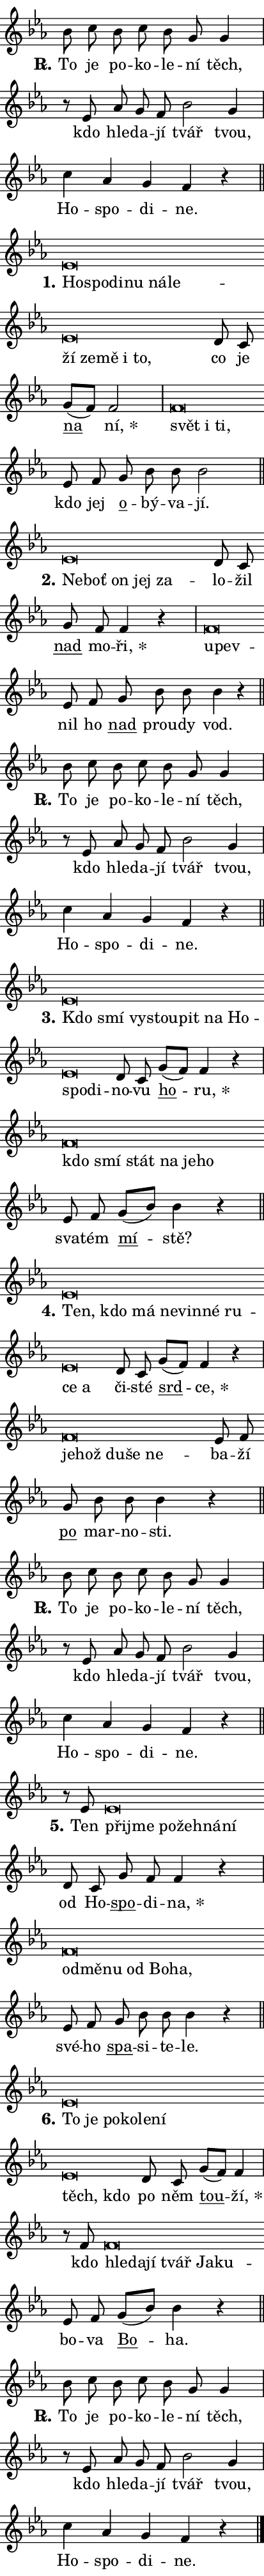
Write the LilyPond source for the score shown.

\version "2.22.1"
\header { tagline = "" }
\paper {
  indent = 0\cm
  top-margin = 0\cm
  right-margin = 0\cm
  bottom-margin = 0\cm
  left-margin = 0\cm
  paper-width = 7\cm
  page-breaking = #ly:one-page-breaking
  system-system-spacing.basic-distance = #11
  score-system-spacing.basic-distance = #11.3
  ragged-last = ##f
}


%% Author: Thomas Morley
%% https://lists.gnu.org/archive/html/lilypond-user/2020-05/msg00002.html
#(define (line-position grob)
"Returns position of @var[grob} in current system:
   @code{'start}, if at first time-step
   @code{'end}, if at last time-step
   @code{'middle} otherwise
"
  (let* ((col (ly:item-get-column grob))
         (ln (ly:grob-object col 'left-neighbor))
         (rn (ly:grob-object col 'right-neighbor))
         (col-to-check-left (if (ly:grob? ln) ln col))
         (col-to-check-right (if (ly:grob? rn) rn col))
         (break-dir-left
           (and
             (ly:grob-property col-to-check-left 'non-musical #f)
             (ly:item-break-dir col-to-check-left)))
         (break-dir-right
           (and
             (ly:grob-property col-to-check-right 'non-musical #f)
             (ly:item-break-dir col-to-check-right))))
        (cond ((eqv? 1 break-dir-left) 'start)
              ((eqv? -1 break-dir-right) 'end)
              (else 'middle))))

#(define (tranparent-at-line-position vctor)
  (lambda (grob)
  "Relying on @code{line-position} select the relevant enry from @var{vctor}.
Used to determine transparency,"
    (case (line-position grob)
      ((end) (not (vector-ref vctor 0)))
      ((middle) (not (vector-ref vctor 1)))
      ((start) (not (vector-ref vctor 2))))))

noteHeadBreakVisibility =
#(define-music-function (break-visibility)(vector?)
"Makes @code{NoteHead}s transparent relying on @var{break-visibility}"
#{
  \override NoteHead.transparent =
    #(tranparent-at-line-position break-visibility)
#})

#(define delete-ledgers-for-transparent-note-heads
  (lambda (grob)
    "Reads whether a @code{NoteHead} is transparent.
If so this @code{NoteHead} is removed from @code{'note-heads} from
@var{grob}, which is supposed to be @code{LedgerLineSpanner}.
As a result ledgers are not printed for this @code{NoteHead}"
    (let* ((nhds-array (ly:grob-object grob 'note-heads))
           (nhds-list
             (if (ly:grob-array? nhds-array)
                 (ly:grob-array->list nhds-array)
                 '()))
           ;; Relies on the transparent-property being done before
           ;; Staff.LedgerLineSpanner.after-line-breaking is executed.
           ;; This is fragile ...
           (to-keep
             (remove
               (lambda (nhd)
                 (ly:grob-property nhd 'transparent #f))
               nhds-list)))
      ;; TODO find a better method to iterate over grob-arrays, similiar
      ;; to filter/remove etc for lists
      ;; For now rebuilt from scratch
      (set! (ly:grob-object grob 'note-heads)  '())
      (for-each
        (lambda (nhd)
          (ly:pointer-group-interface::add-grob grob 'note-heads nhd))
        to-keep))))

hideNotes = {
  \noteHeadBreakVisibility #begin-of-line-visible
}
unHideNotes = {
  \noteHeadBreakVisibility #all-visible
}

% work-around for resetting accidentals
% https://lilypond.org/doc/v2.23/Documentation/notation/displaying-rhythms#unmetered-music
cadenzaMeasure = {
  \cadenzaOff
  \partial 1024 s1024
  \cadenzaOn
}

#(define-markup-command (accent layout props text) (markup?)
  "Underline accented syllable"
  (interpret-markup layout props
    #{\markup \override #'(offset . 4.3) \underline { #text }#}))

responsum = \markup \concat {
  "R" \hspace #-1.05 \path #0.1 #'((moveto 0 0.07) (lineto 0.9 0.8)) \hspace #0.05 "."
}

\layout {
    \context {
        \Staff
        \remove "Time_signature_engraver"
        \override LedgerLineSpanner.after-line-breaking = #delete-ledgers-for-transparent-note-heads
    }
    \context {
        \Voice {
            \override NoteHead.output-attributes = #'((class . "notehead"))
            \override Hairpin.height = #0.55
        }
    }
    \context {
        \Lyrics {
            \override StanzaNumber.output-attributes = #'((class . "stanzanumber"))
            \override LyricSpace.minimum-distance = #0.9
            \override LyricText.font-name = #"TeX Gyre Schola"
            \override LyricText.font-size = 1
            \override StanzaNumber.font-name = #"TeX Gyre Schola Bold"
            \override StanzaNumber.font-size = 1
        }
    }
}

% magnetic-lyrics.ily
%
%   written by
%     Jean Abou Samra <jean@abou-samra.fr>
%     Werner Lemberg <wl@gnu.org>
%
%   adapted by
%     Jiri Hon <jiri.hon@gmail.com>
%
% Version 2022-Apr-15

% https://www.mail-archive.com/lilypond-user@gnu.org/msg149350.html

#(define (Left_hyphen_pointer_engraver context)
   "Collect syllable-hyphen-syllable occurrences in lyrics and store
them in properties.  This engraver only looks to the left.  For
example, if the lyrics input is @code{foo -- bar}, it does the
following.

@itemize @bullet
@item
Set the @code{text} property of the @code{LyricHyphen} grob between
@q{foo} and @q{bar} to @code{foo}.

@item
Set the @code{left-hyphen} property of the @code{LyricText} grob with
text @q{foo} to the @code{LyricHyphen} grob between @q{foo} and
@q{bar}.
@end itemize

Use this auxiliary engraver in combination with the
@code{lyric-@/text::@/apply-@/magnetic-@/offset!} hook."
   (let ((hyphen #f)
         (text #f))
     (make-engraver
      (acknowledgers
       ((lyric-syllable-interface engraver grob source-engraver)
        (set! text grob)))
      (end-acknowledgers
       ((lyric-hyphen-interface engraver grob source-engraver)
        ;(when (not (grob::has-interface grob 'lyric-space-interface))
          (set! hyphen grob)));)
      ((stop-translation-timestep engraver)
       (when (and text hyphen)
         (ly:grob-set-object! text 'left-hyphen hyphen))
       (set! text #f)
       (set! hyphen #f)))))

#(define (lyric-text::apply-magnetic-offset! grob)
   "If the space between two syllables is less than the value in
property @code{LyricText@/.details@/.squash-threshold}, move the right
syllable to the left so that it gets concatenated with the left
syllable.

Use this function as a hook for
@code{LyricText@/.after-@/line-@/breaking} if the
@code{Left_@/hyphen_@/pointer_@/engraver} is active."
   (let ((hyphen (ly:grob-object grob 'left-hyphen #f)))
     (when hyphen
       (let ((left-text (ly:spanner-bound hyphen LEFT)))
         (when (grob::has-interface left-text 'lyric-syllable-interface)
           (let* ((common (ly:grob-common-refpoint grob left-text X))
                  (this-x-ext (ly:grob-extent grob common X))
                  (left-x-ext
                   (begin
                     ;; Trigger magnetism for left-text.
                     (ly:grob-property left-text 'after-line-breaking)
                     (ly:grob-extent left-text common X)))
                  ;; `delta` is the gap width between two syllables.
                  (delta (- (interval-start this-x-ext)
                            (interval-end left-x-ext)))
                  (details (ly:grob-property grob 'details))
                  (threshold (assoc-get 'squash-threshold details 0.2)))
             (when (< delta threshold)
               (let* (;; We have to manipulate the input text so that
                      ;; ligatures crossing syllable boundaries are not
                      ;; disabled.  For languages based on the Latin
                      ;; script this is essentially a beautification.
                      ;; However, for non-Western scripts it can be a
                      ;; necessity.
                      (lt (ly:grob-property left-text 'text))
                      (rt (ly:grob-property grob 'text))
                      (is-space (grob::has-interface hyphen 'lyric-space-interface))
                      (space (if is-space " " ""))
                      (space-markup (grob-interpret-markup grob " "))
                      (space-size (interval-length (ly:stencil-extent space-markup X)))
                      (extra-delta (if is-space space-size 0))
                      ;; Append new syllable.
                      (ltrt-space (if (and (string? lt) (string? rt))
                                (string-append lt space rt)
                                (make-concat-markup (list lt space rt))))
                      ;; Right-align `ltrt` to the right side.
                      (ltrt-space-markup (grob-interpret-markup
                               grob
                               (make-translate-markup
                                (cons (interval-length this-x-ext) 0)
                                (make-right-align-markup ltrt-space)))))
                 (begin
                   ;; Don't print `left-text`.
                   (ly:grob-set-property! left-text 'stencil #f)
                   ;; Set text and stencil (which holds all collected
                   ;; syllables so far) and shift it to the left.
                   (ly:grob-set-property! grob 'text ltrt-space)
                   (ly:grob-set-property! grob 'stencil ltrt-space-markup)
                   (ly:grob-translate-axis! grob (- (- delta extra-delta)) X))))))))))


#(define (lyric-hyphen::displace-bounds-first grob)
   ;; Make very sure this callback isn't triggered too early.
   (let ((left (ly:spanner-bound grob LEFT))
         (right (ly:spanner-bound grob RIGHT)))
     (ly:grob-property left 'after-line-breaking)
     (ly:grob-property right 'after-line-breaking)
     (ly:lyric-hyphen::print grob)))

squashThreshold = #0.4

\layout {
  \context {
    \Lyrics
    \consists #Left_hyphen_pointer_engraver
    \override LyricText.after-line-breaking =
      #lyric-text::apply-magnetic-offset!
    \override LyricHyphen.stencil = #lyric-hyphen::displace-bounds-first
    \override LyricText.details.squash-threshold = \squashThreshold
    \override LyricHyphen.minimum-distance = 0
    \override LyricHyphen.minimum-length = \squashThreshold
  }
}

squash = \override LyricText.details.squash-threshold = 9999
unSquash = \override LyricText.details.squash-threshold = \squashThreshold

left = \override LyricText.self-alignment-X = #LEFT
unLeft = \revert LyricText.self-alignment-X

starOffset = #(lambda (grob) 
                (let ((x_offset (ly:self-alignment-interface::aligned-on-x-parent grob)))
                  (if (= x_offset 0) 0 (+ x_offset 1.2))))

star = #(define-music-function (syllable)(string?)
"Append star separator at the end of a syllable"
#{
  \once \override LyricText.X-offset = #starOffset
  \lyricmode { \markup {
    #syllable
    \override #'((font-name . "TeX Gyre Schola Bold")) \hspace #0.2 \lower #0.65 \larger "*"
  } }
#})

starAccent = #(define-music-function (syllable)(string?)
"Append star separator at the end of a syllable and make accent"
#{
  \once \override LyricText.X-offset = #starOffset
  \lyricmode { \markup {
    \accent #syllable
    \override #'((font-name . "TeX Gyre Schola Bold")) \hspace #0.2 \lower #0.65 \larger "*"
  } }
#})

breath = #(define-music-function (syllable)(string?)
"Append breathing indicator at the end of a syllable"
#{
  \lyricmode { \markup { #syllable "+" } }
#})

optionalBreath = #(define-music-function (syllable)(string?)
"Append optional breathing indicator at the end of a syllable"
#{
  \lyricmode { \markup { #syllable "(+)" } }
#})


\score {
    <<
        \new Voice = "melody" { \cadenzaOn \key es \major \relative { bes'8 c bes c bes g g4 \cadenzaMeasure \bar "|" r8 es as g f bes2 g4 \cadenzaMeasure \bar "|" c as g f r \cadenzaMeasure \bar "||" \break } }
        \new Lyrics \lyricsto "melody" { \lyricmode { \set stanza = \responsum
To je po -- ko -- le -- ní těch, kdo hle -- da -- jí tvář tvou, Ho -- spo -- di -- ne. } }
    >>
    \layout {}
}

\score {
    <<
        \new Voice = "melody" { \cadenzaOn \key es \major \relative { es'\breve*1/16 \hideNotes \breve*1/16 \bar "" \breve*1/16 \bar "" \breve*1/16 \bar "" \breve*1/16 \bar "" \breve*1/16 \bar "" \breve*1/16 \bar "" \breve*1/16 \bar "" \breve*1/16 \bar "" \breve*1/16 \breve*1/16 \bar "" \unHideNotes d8 c \bar "" g'[( f)] f2 \cadenzaMeasure \bar "|" f\breve*1/16 \hideNotes \breve*1/16 \breve*1/16 \bar "" \unHideNotes es8 f \bar "" g bes bes bes2 \cadenzaMeasure \bar "||" \break } }
        \new Lyrics \lyricsto "melody" { \lyricmode { \set stanza = "1."
\left Ho -- \squash spo -- di -- nu ná -- le -- ží ze -- mě i to, \unLeft \unSquash co je \markup \accent na \star ní, \left svět \squash i ti, \unLeft \unSquash kdo jej \markup \accent o -- bý -- va -- jí. } }
    >>
    \layout {}
}

\score {
    <<
        \new Voice = "melody" { \cadenzaOn \key es \major \relative { es'\breve*1/16 \hideNotes \breve*1/16 \bar "" \breve*1/16 \bar "" \breve*1/16 \breve*1/16 \bar "" \unHideNotes d8 c \bar "" g' f f4 r \cadenzaMeasure \bar "|" f\breve*1/16 \hideNotes \breve*1/16 \bar "" \unHideNotes es8 f \bar "" g bes bes bes4 r \cadenzaMeasure \bar "||" \break } }
        \new Lyrics \lyricsto "melody" { \lyricmode { \set stanza = "2."
\left Ne -- \squash boť on jej za -- \unLeft \unSquash lo -- žil \markup \accent nad mo -- \star ři, \left u -- \squash pev -- \unLeft \unSquash nil ho \markup \accent nad prou -- dy vod. } }
    >>
    \layout {}
}

\score {
    <<
        \new Voice = "melody" { \cadenzaOn \key es \major \relative { bes'8 c bes c bes g g4 \cadenzaMeasure \bar "|" r8 es as g f bes2 g4 \cadenzaMeasure \bar "|" c as g f r \cadenzaMeasure \bar "||" \break } }
        \new Lyrics \lyricsto "melody" { \lyricmode { \set stanza = \responsum
To je po -- ko -- le -- ní těch, kdo hle -- da -- jí tvář tvou, Ho -- spo -- di -- ne. } }
    >>
    \layout {}
}

\score {
    <<
        \new Voice = "melody" { \cadenzaOn \key es \major \relative { es'\breve*1/16 \hideNotes \breve*1/16 \bar "" \breve*1/16 \bar "" \breve*1/16 \bar "" \breve*1/16 \bar "" \breve*1/16 \bar "" \breve*1/16 \bar "" \breve*1/16 \breve*1/16 \bar "" \unHideNotes d8 c \bar "" g'[( f)] f4 r \cadenzaMeasure \bar "|" f\breve*1/16 \hideNotes \breve*1/16 \bar "" \breve*1/16 \bar "" \breve*1/16 \bar "" \breve*1/16 \breve*1/16 \bar "" \unHideNotes es8 f \bar "" g[( bes)] bes4 r \cadenzaMeasure \bar "||" \break } }
        \new Lyrics \lyricsto "melody" { \lyricmode { \set stanza = "3."
\left Kdo \squash smí vy -- stou -- pit na Ho -- spo -- di -- \unLeft \unSquash no -- vu \markup \accent ho -- \star ru, \left kdo \squash smí stát na je -- ho \unLeft \unSquash sva -- tém \markup \accent mí -- stě? } }
    >>
    \layout {}
}

\score {
    <<
        \new Voice = "melody" { \cadenzaOn \key es \major \relative { es'\breve*1/16 \hideNotes \breve*1/16 \bar "" \breve*1/16 \bar "" \breve*1/16 \bar "" \breve*1/16 \bar "" \breve*1/16 \bar "" \breve*1/16 \bar "" \breve*1/16 \breve*1/16 \bar "" \unHideNotes d8 c \bar "" g'[( f)] f4 r \cadenzaMeasure \bar "|" f\breve*1/16 \hideNotes \breve*1/16 \bar "" \breve*1/16 \bar "" \breve*1/16 \breve*1/16 \bar "" \unHideNotes es8 f \bar "" g bes bes bes4 r \cadenzaMeasure \bar "||" \break } }
        \new Lyrics \lyricsto "melody" { \lyricmode { \set stanza = "4."
\left Ten, \squash kdo má ne -- vin -- né ru -- ce a \unLeft \unSquash či -- sté \markup \accent srd -- \star ce, \left je -- \squash hož du -- še ne -- \unLeft \unSquash ba -- ží \markup \accent po mar -- no -- sti. } }
    >>
    \layout {}
}

\score {
    <<
        \new Voice = "melody" { \cadenzaOn \key es \major \relative { bes'8 c bes c bes g g4 \cadenzaMeasure \bar "|" r8 es as g f bes2 g4 \cadenzaMeasure \bar "|" c as g f r \cadenzaMeasure \bar "||" \break } }
        \new Lyrics \lyricsto "melody" { \lyricmode { \set stanza = \responsum
To je po -- ko -- le -- ní těch, kdo hle -- da -- jí tvář tvou, Ho -- spo -- di -- ne. } }
    >>
    \layout {}
}

\score {
    <<
        \new Voice = "melody" { \cadenzaOn \key es \major \relative { r8 es'8 es\breve*1/16 \hideNotes \breve*1/16 \bar "" \breve*1/16 \bar "" \breve*1/16 \bar "" \breve*1/16 \breve*1/16 \bar "" \unHideNotes d8 c \bar "" g' f f4 r \cadenzaMeasure \bar "|" f\breve*1/16 \hideNotes \breve*1/16 \bar "" \breve*1/16 \bar "" \breve*1/16 \bar "" \breve*1/16 \breve*1/16 \bar "" \unHideNotes es8 f \bar "" g bes bes bes4 r \cadenzaMeasure \bar "||" \break } }
        \new Lyrics \lyricsto "melody" { \lyricmode { \set stanza = "5."
Ten \left při -- \squash jme po -- žeh -- ná -- ní \unLeft \unSquash od Ho -- \markup \accent spo -- di -- \star na, \left od -- \squash mě -- nu od Bo -- ha, \unLeft \unSquash své -- ho \markup \accent spa -- si -- te -- le. } }
    >>
    \layout {}
}

\score {
    <<
        \new Voice = "melody" { \cadenzaOn \key es \major \relative { es'\breve*1/16 \hideNotes \breve*1/16 \bar "" \breve*1/16 \bar "" \breve*1/16 \bar "" \breve*1/16 \bar "" \breve*1/16 \bar "" \breve*1/16 \breve*1/16 \bar "" \unHideNotes d8 c \bar "" g'[( f)] f4 \cadenzaMeasure \bar "|" r8 f8 f\breve*1/16 \hideNotes \breve*1/16 \bar "" \breve*1/16 \bar "" \breve*1/16 \bar "" \breve*1/16 \breve*1/16 \bar "" \unHideNotes es8 f \bar "" g[( bes)] bes4 r \cadenzaMeasure \bar "||" \break } }
        \new Lyrics \lyricsto "melody" { \lyricmode { \set stanza = "6."
\left To \squash je po -- ko -- le -- ní těch, kdo \unLeft \unSquash po něm \markup \accent tou -- \star ží, kdo \left hle -- \squash da -- jí tvář Ja -- ku -- \unLeft \unSquash bo -- va \markup \accent Bo -- ha. } }
    >>
    \layout {}
}

\score {
    <<
        \new Voice = "melody" { \cadenzaOn \key es \major \relative { bes'8 c bes c bes g g4 \cadenzaMeasure \bar "|" r8 es as g f bes2 g4 \cadenzaMeasure \bar "|" c as g f r \cadenzaMeasure \bar "||" \break } \bar "|." }
        \new Lyrics \lyricsto "melody" { \lyricmode { \set stanza = \responsum
To je po -- ko -- le -- ní těch, kdo hle -- da -- jí tvář tvou, Ho -- spo -- di -- ne. } }
    >>
    \layout {}
}
